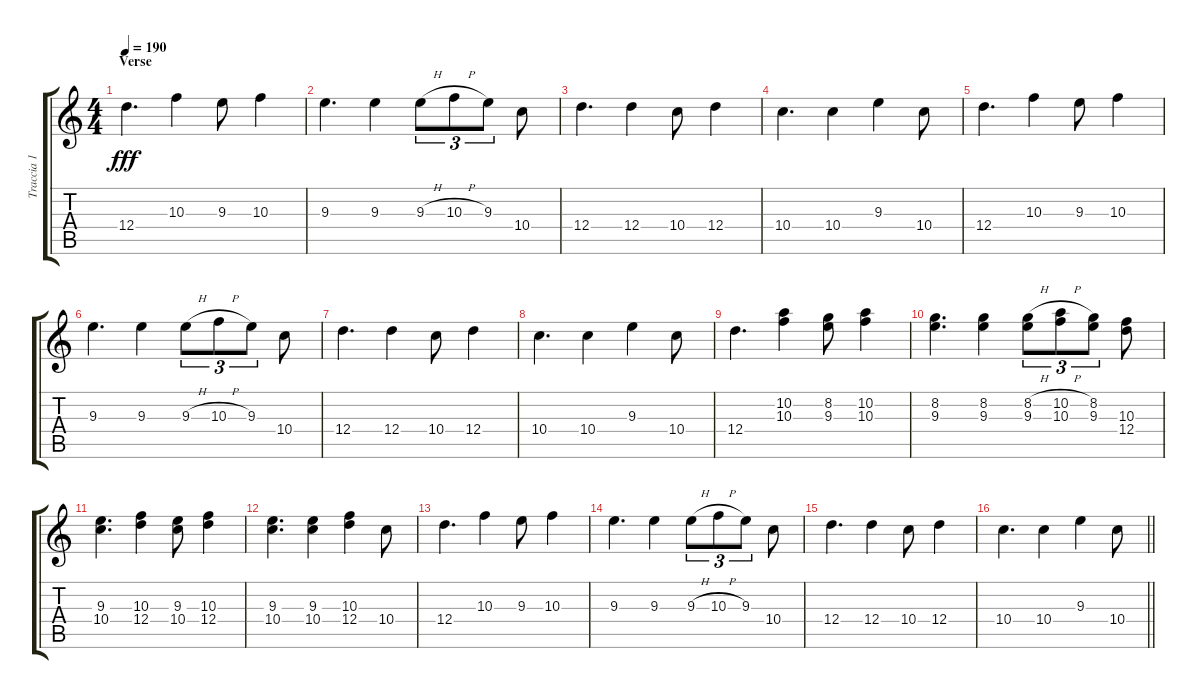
\track ("Traccia 1" "Traccia 1") {instrument overdrivenguitar}
\staff {score tabs}
\tuning (E4 B3 G3 D3 A2 D2) {hide}
\ts (4 4)
\section ("" "Verse")
\tempo 190
\clef g2
\ks c
12.4.4{d dy fff} 10.3.4 9.3.8 10.3.4 |
9.3.4{d} 9.3.4 9.3{h}.8{tu (3 2)} 10.3{h}.8{tu (3 2)} 9.3.8{tu (3 2)} 10.4.8 |
12.4.4{d} 12.4.4 10.4.8 12.4.4 |
10.4.4{d} 10.4.4 9.3.4 10.4.8 |
12.4.4{d} 10.3.4 9.3.8 10.3.4 |
9.3.4{d} 9.3.4 9.3{h}.8{tu (3 2)} 10.3{h}.8{tu (3 2)} 9.3.8{tu (3 2)} 10.4.8 |
12.4.4{d} 12.4.4 10.4.8 12.4.4 |
10.4.4{d} 10.4.4 9.3.4 10.4.8 |
12.4.4{d} (10.2 10.3).4 (8.2 9.3).8 (10.2 10.3).4 |
(8.2 9.3).4{d} (8.2 9.3).4 (8.2{h} 9.3).8{tu (3 2)} (10.2{h} 10.3).8{tu (3 2)} (8.2 9.3).8{tu (3 2)} (10.3 12.4).8 |
(9.3 10.4).4{d} (10.3 12.4).4 (9.3 10.4).8 (10.3 12.4).4 |
(9.3 10.4).4{d} (9.3 10.4).4 (10.3 12.4).4 10.4.8 |
12.4.4{d} 10.3.4 9.3.8 10.3.4 |
9.3.4{d} 9.3.4 9.3{h}.8{tu (3 2)} 10.3{h}.8{tu (3 2)} 9.3.8{tu (3 2)} 10.4.8 |
12.4.4{d} 12.4.4 10.4.8 12.4.4 |
\barLineRight lightlight
10.4.4{d} 10.4.4 9.3.4 10.4.8
